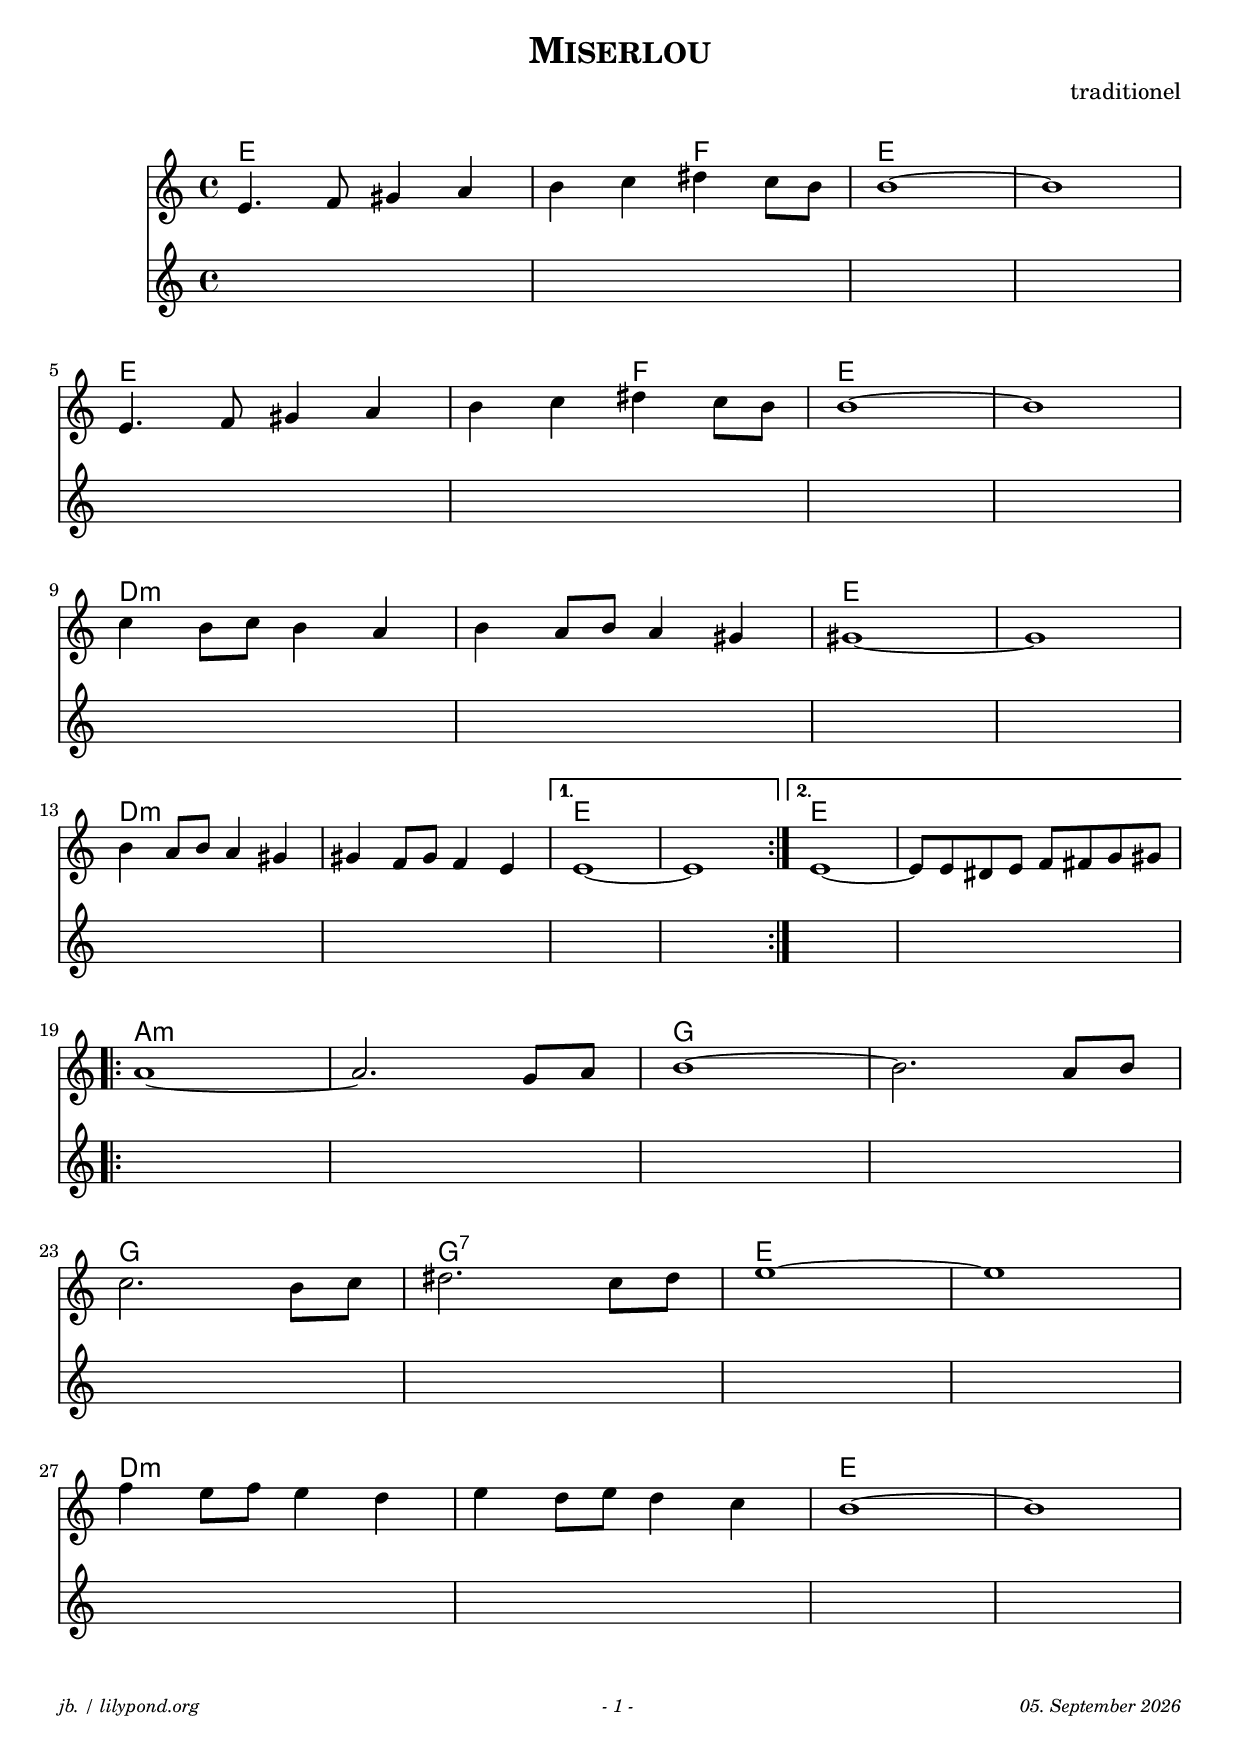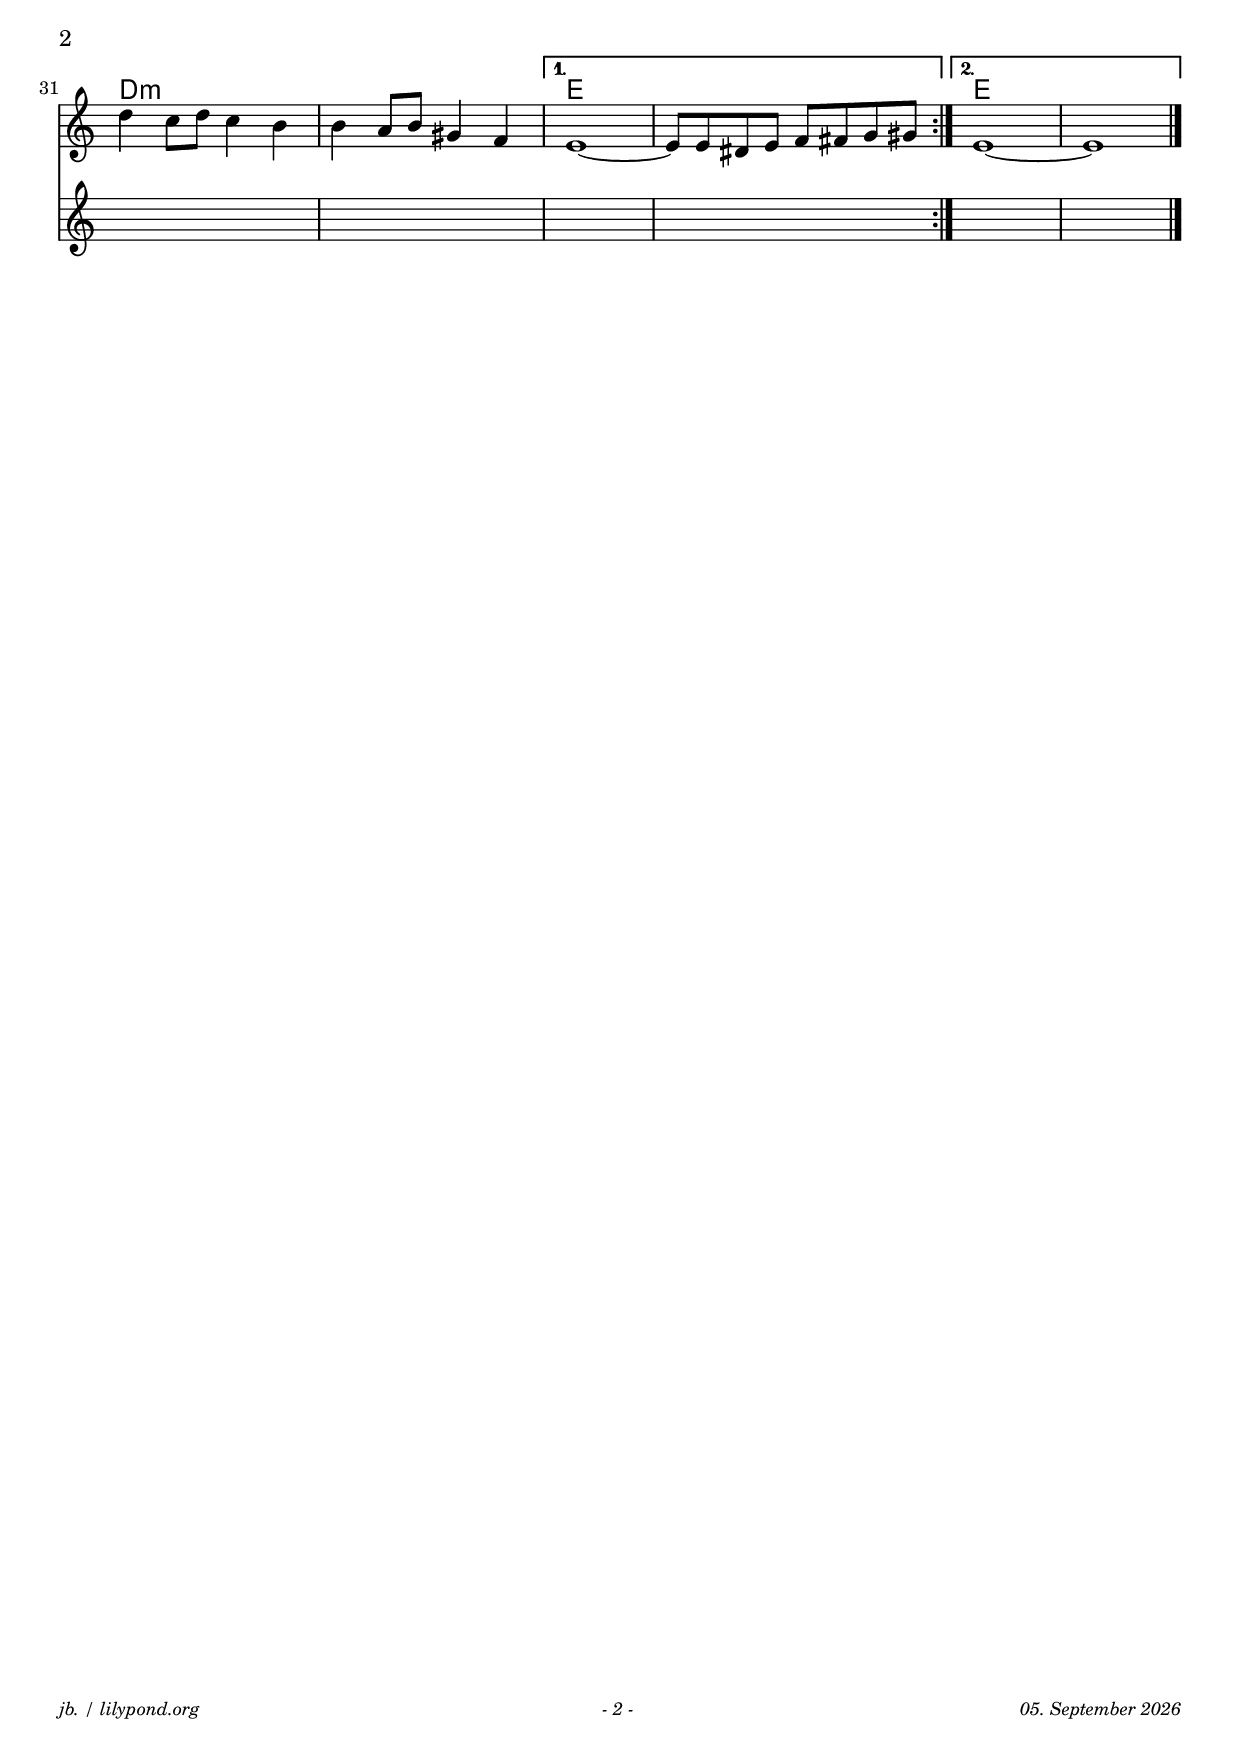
% tepmlate for a three parts Staff with lyrices and a repeat in it
\version "2.20.0"

\version "2.20.0"

version_date = "02.2022"
piecename_footerline="Miserlou"


\header {
  title = \markup \caps  {"Miserlou"}
  composer = "traditionel"
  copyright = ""
  arranger = " "
  }

piecename_footerline="Miserlou"
\include "../_common/footers.ily"
\footer_common_with_pagenum 

\version "2.20.0"


global = {
  \key a \minor
  \time 4/4
}

voice_vocal = \fixed c' { 
  \repeat volta 2 {
  e4. f8 gis4 a b c' dis' c'8 b b1~ b1  \break
  e4. f8 gis4 a b c' dis' c'8 b b1~ b1  \break
  c'4 b8 c' b4 a b a8 b a4 gis gis 1~ 1 \break
  b4 a8 b a4 gis gis f8 gis f4 e 
    }
  \alternative {
    { e1~ 1 }{ e1~ e8 e dis e f fis g gis }
    }
  \break
  \repeat volta 2 { 
    a1~ a2. g8a b1~ b2. a8 b  \break
    c'2. b8 c' dis'2. c'8 dis' e'1~ 1  \break
    f'4 e'8 f' e'4 d'  e' d'8 e' d'4 c' b1~ 1 \break d'4 c'8 d' c'4 b b a8 b gis4 f  
    }
  \alternative {
    { e1~ e8 e dis e f fis g gis }{ e1~ 1 }
    }
  \bar "|."
}

voice_chords = \chordmode { 
  \repeat volta 2 { 
    e1 s2 f2 e1 s e s2 f2 e1 s
    d1:m s e s d:m s
    }
    \alternative {
      { e1 s  }{ e1 s  }
    }
    \repeat volta 2 { 
      a1:m s g s g g:7 e s d:m s e s d:m s
    }
    \alternative {
      { e1 s  }{ e1 s  }
    }
 }


\score {
  <<
  \new ChordNames {
    \voice_chords
  }
  \new Staff 
    {
     \global
     \voice_vocal
    }
    \new Staff 
    {
     s1*36
    }
  >>

\layout { }
 % \midi { \tempo 4=140 }
}